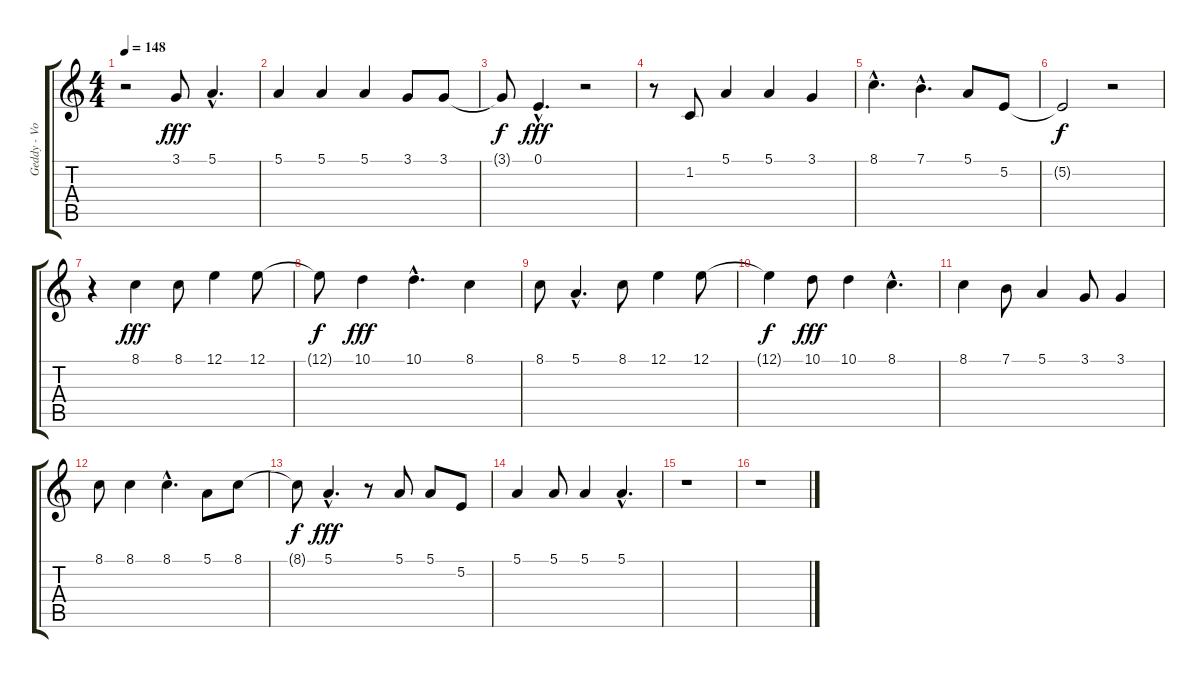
\track ("Geddy - Voz" "Geddy - Vo") {instrument lead3calliope}
\staff {score tabs}
\tuning (E4 B3 G3 D3 A2 E2) {hide}
\ts (4 4)
\tempo 148
\clef g2
\ks c
r.2{dy f} 3.1.8{dy fff} 5.1{hac}.4{d} |
5.1.4 5.1.4 5.1.4 3.1.8 3.1.8 |
3.1{t}.8{dy f} 0.1{hac}.4{d dy fff} r.2 |
r.8 1.2.8 5.1.4 5.1.4 3.1.4 |
8.1{hac}.4{d} 7.1{hac}.4{d} 5.1.8 5.2.8 |
5.2{t}.2{dy f} r.2 |
r.4 8.1.4{dy fff} 8.1.8 12.1.4 12.1.8 |
12.1{t}.8{dy f} 10.1.4{dy fff} 10.1{hac}.4{d} 8.1.4 |
8.1.8 5.1{hac}.4{d} 8.1.8 12.1.4 12.1.8 |
12.1{t}.4{dy f} 10.1.8{dy fff} 10.1.4 8.1{hac}.4{d} |
8.1.4 7.1.8 5.1.4 3.1.8 3.1.4 |
8.1.8 8.1.4 8.1{hac}.4{d} 5.1.8 8.1.8 |
8.1{t}.8{dy f} 5.1{hac}.4{d dy fff} r.8 5.1.8 5.1.8 5.2.8 |
5.1.4 5.1.8 5.1.4 5.1{hac}.4{d} |
r.1 |
r.1
